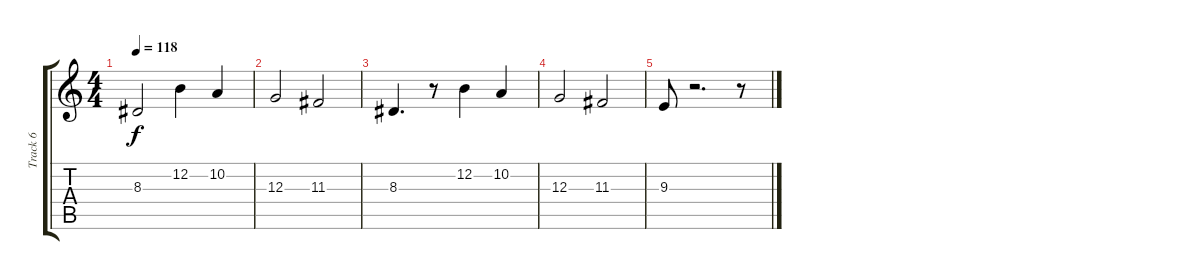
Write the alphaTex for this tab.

\track ("Track 6" "Track 6") {instrument voiceoohs}
\staff {score tabs}
\tuning (E4 B3 G3 D3 A2 E2) {hide}
\ts (4 4)
\tempo 118
\clef g2
\ks c
8.3.2{dy f} 12.2.4 10.2.4 |
12.3.2 11.3.2 |
8.3.4{d} r.8 12.2.4 10.2.4 |
12.3.2 11.3.2 |
9.3.8 r.2{d} r.8
